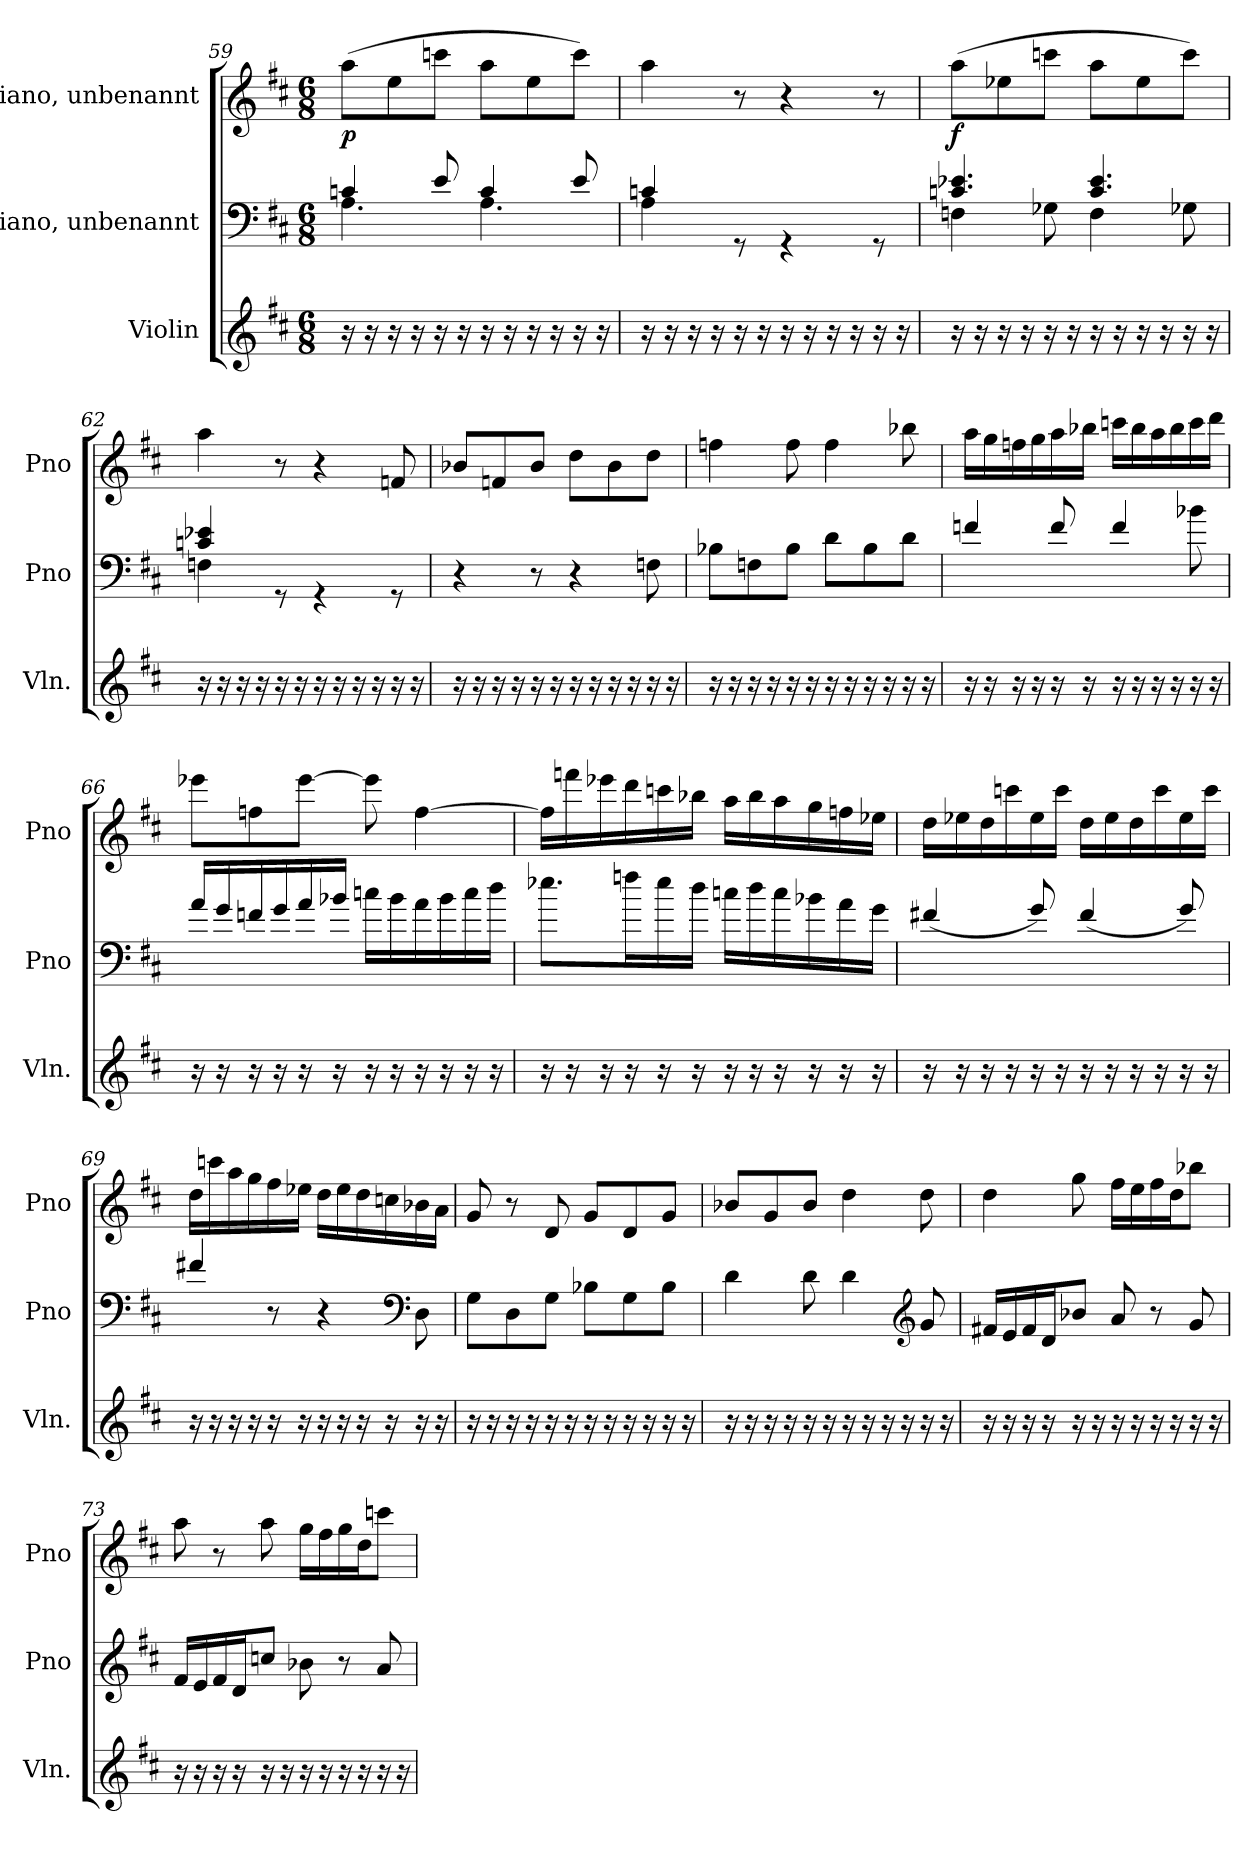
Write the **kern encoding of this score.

**kern	**kern	**kern	**dynam
*part3	*part2	*part1	*part1
*staff3	*staff2	*staff1	*staff1
*I"Violin	*I"Piano, unbenannt	*I"Piano, unbenannt	*
*I'Vln.	*I'Pno	*I'Pno	*
*clefG2	*clefF4	*clefG2	*
*k[f#c#]	*k[f#c#]	*k[f#c#]	*
*M6/8	*M6/8	*M6/8	*
=59	=59	=59	=59
*	*^	*	*
!	!	!	!	!LO:DY:b
16r	4cn/	4.A\	(>8aa\L	p
16r	.	.	.	.
16r	.	.	8ee\	.
16r	.	.	.	.
16r	8e/	.	8cccn\J	.
16r	.	.	.	.
16r	4c/	4.A\	8aa\L	.
16r	.	.	.	.
16r	.	.	8ee\	.
16r	.	.	.	.
16r	8e/	.	8ccc\J)	.
16r	.	.	.	.
=60	=60	=60	=60	=60
16r	4cn/	4A\	4aa\	.
16r	.	.	.	.
16r	.	.	.	.
16r	.	.	.	.
16r	8rGG	2ryy	8r	.
16r	.	.	.	.
16r	4rGG	.	4r	.
16r	.	.	.	.
16r	.	.	.	.
16r	.	.	.	.
16r	8rGG	.	8r	.
16r	.	.	.	.
=61	=61	=61	=61	=61
!	!	!	!	!LO:DY:b
16r	4.cn/ 4.e-X/	4Fn\	(>8aa\L	f
16r	.	.	.	.
16r	.	.	8ee-X\	.
16r	.	.	.	.
16r	.	8G-X\	8cccn\J	.
16r	.	.	.	.
16r	4.c/ 4.e-/	4F\	8aa\L	.
16r	.	.	.	.
16r	.	.	8ee-\	.
16r	.	.	.	.
16r	.	8G-X\	8ccc\J)	.
16r	.	.	.	.
!!LO:PB:g=z
=62	=62	=62	=62	=62
16r	4cn/ 4e-X/	4Fn\	4aa\	.
16r	.	.	.	.
16r	.	.	.	.
16r	.	.	.	.
16r	8rGG	2ryy	8r	.
16r	.	.	.	.
16r	4rGG	.	4r	.
16r	.	.	.	.
16r	.	.	.	.
16r	.	.	.	.
16r	8rGG	.	8fn/	.
16r	.	.	.	.
*	*v	*v	*	*
=63	=63	=63	=63
16r	4r	8b-X/L	.
16r	.	.	.
16r	.	8fn/	.
16r	.	.	.
16r	8r	8b-/J	.
16r	.	.	.
16r	4r	8dd\L	.
16r	.	.	.
16r	.	8b-\	.
16r	.	.	.
16r	8Fn\	8dd\J	.
16r	.	.	.
=64	=64	=64	=64
16r	8B-X\L	4ffn\	.
16r	.	.	.
16r	8Fn\	.	.
16r	.	.	.
16r	8B-\J	8ff\	.
16r	.	.	.
16r	8d\L	4ff\	.
16r	.	.	.
16r	8B-\	.	.
16r	.	.	.
16r	8d\J	8bb-X\	.
16r	.	.	.
!!LO:LB:g=z
=65	=65	=65	=65
16r	4fn/	16aa\LL	.
16r	.	16gg\	.
16r	.	16ffn\	.
16r	.	16gg\	.
16r	8f/	16aa\	.
16r	.	16bb-X\JJ	.
16r	4f/	16cccn\LL	.
16r	.	16bb-\	.
16r	.	16aa\	.
16r	.	16bb-\	.
16r	8b-X\	16ccc\	.
16r	.	16ddd\JJ	.
=66	=66	=66	=66
16r	16a/LL	8eee-X\L	.
16r	16g/	.	.
16r	16fn/	8ffn\	.
16r	16g/	.	.
16r	16a/	[8eee-\J	.
16r	16b-X/JJ	.	.
16r	16ccn\LL	8eee-\]	.
16r	16b-\	.	.
16r	16a\	[4ff\	.
16r	16b-\	.	.
16r	16cc\	.	.
16r	16dd\JJ	.	.
!!LO:LB:g=z
=67	=67	=67	=67
16r	8.ee-X\L	16ff\LL]	.
16r	.	16fffn\	.
16r	.	16eee-X\	.
16r	16ffn\L	16ddd\	.
16r	16ee-\	16cccn\	.
16r	16dd\JJ	16bb-X\JJ	.
16r	16ccn\LL	16aa\LL	.
16r	16dd\	16bb-\	.
16r	16cc\	16aa\	.
16r	16b-X\	16gg\	.
16r	16a\	16ffn\	.
16r	16g\JJ	16ee-X\JJ	.
=68	=68	=68	=68
16r	(<4f#X/	16dd\LL	.
16r	.	16ee-X\	.
16r	.	16dd\	.
16r	.	16cccn\	.
16r	8g/)	16ee-\	.
16r	.	16ccc\JJ	.
16r	(<4f#/	16dd\LL	.
16r	.	16ee-\	.
16r	.	16dd\	.
16r	.	16ccc\	.
16r	8g/)	16ee-\	.
16r	.	16ccc\JJ	.
!!LO:PB:g=z
=69	=69	=69	=69
16r	4f#X/	16dd\LL	.
16r	.	16cccn\	.
16r	.	16aa\	.
16r	.	16gg\	.
16r	8r	16ff#\	.
16r	.	16ee-X\JJ	.
16r	4r	16dd\LL	.
16r	.	16ee-\	.
16r	.	16dd\	.
16r	.	16ccn\	.
*	*clefF4	*	*
16r	8D\	16b-X\	.
16r	.	16a\JJ	.
=70	=70	=70	=70
16r	8G\L	8g/	.
16r	.	.	.
16r	8D\	8r	.
16r	.	.	.
16r	8G\J	8d/	.
16r	.	.	.
16r	8B-X\L	8g/L	.
16r	.	.	.
16r	8G\	8d/	.
16r	.	.	.
16r	8B-\J	8g/J	.
16r	.	.	.
=71	=71	=71	=71
16r	4d\	8b-X/L	.
16r	.	.	.
16r	.	8g/	.
16r	.	.	.
16r	8d\	8b-/J	.
16r	.	.	.
16r	4d\	4dd\	.
16r	.	.	.
16r	.	.	.
16r	.	.	.
*	*clefG2	*	*
16r	8g/	8dd\	.
16r	.	.	.
!!LO:LB:g=z
=72	=72	=72	=72
16r	16f#X/LL	4dd\	.
16r	16e/	.	.
16r	16f#/	.	.
16r	16d/J	.	.
16r	8b-X/J	8gg\	.
16r	.	.	.
16r	8a/	16ff#\LL	.
16r	.	16ee\	.
16r	8r	16ff#\	.
16r	.	16dd\J	.
16r	8g/	8bb-X\J	.
16r	.	.	.
=73	=73	=73	=73
16r	16f#/LL	8aa\	.
16r	16e/	.	.
16r	16f#/	8r	.
16r	16d/J	.	.
16r	8ccn/J	8aa\	.
16r	.	.	.
16r	8b-X\	16gg\LL	.
16r	.	16ff#\	.
16r	8r	16gg\	.
16r	.	16dd\J	.
16r	8a/	8cccn\J	.
16r	.	.	.
=	=	=	=
*-	*-	*-	*-
